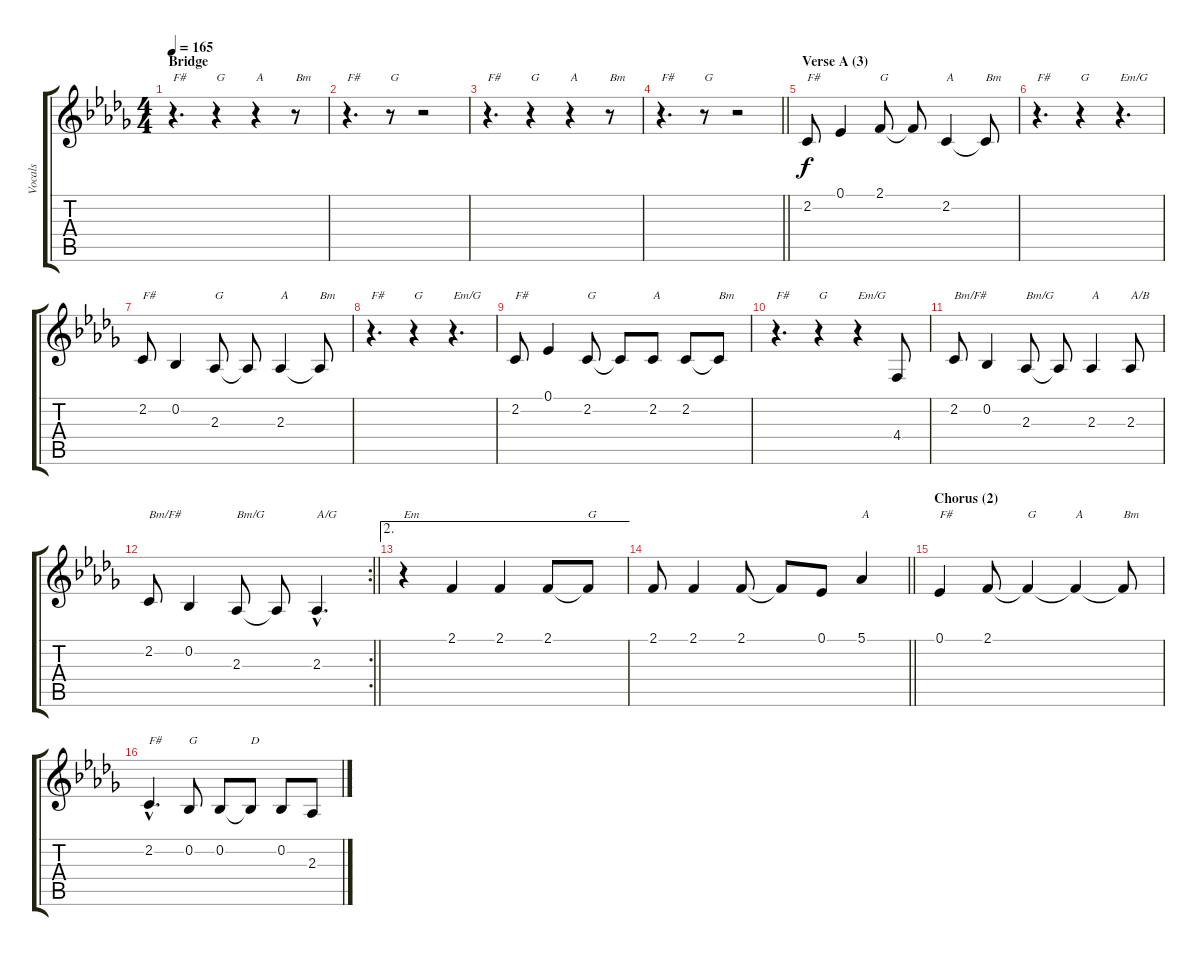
\track ("Vocals" "Vocals") {instrument sopranosax}
\staff {score tabs}
\tuning (Eb4 Bb3 Gb3 Db3 Ab2 Eb2) {hide}
\ts (4 4)
\section ("" "Bridge")
\tempo 165
\clef g2
\ks bbminor
r.4{d txt "F#" dy f} r.4{txt "G"} r.4{txt "A"} r.8{txt "Bm"} |
r.4{d txt "F#"} r.8{txt "G"} r.2 |
r.4{d txt "F#"} r.4{txt "G"} r.4{txt "A"} r.8{txt "Bm"} |
\barLineRight lightlight
r.4{d txt "F#"} r.8{txt "G"} r.2 |
\section ("" "Verse A (3)")
2.2.8{txt "F#"} 0.1.4 2.1.8{txt "G"} 2.1{t}.8 2.2.4{txt "A"} 2.2{t}.8{txt "Bm"} |
r.4{d txt "F#"} r.4{txt "G"} r.4{d txt "Em/G"} |
2.2.8{txt "F#"} 0.2.4 2.3.8{txt "G"} 2.3{t}.8 2.3.4{txt "A"} 2.3{t}.8{txt "Bm"} |
r.4{d txt "F#"} r.4{txt "G"} r.4{d txt "Em/G"} |
2.2.8{txt "F#"} 0.1.4 2.2.8{txt "G"} 2.2{t}.8 2.2.8{txt "A"} 2.2.8 2.2{t}.8{txt "Bm"} |
r.4{d txt "F#"} r.4{txt "G"} r.4{txt "Em/G"} 4.4.8 |
2.2.8{txt "Bm/F#"} 0.2.4 2.3.8{txt "Bm/G"} 2.3{t}.8 2.3.4{txt "A"} 2.3.8{txt "A/B"} |
\rc 2
\barLineRight lightlight
2.2.8{txt "Bm/F#"} 0.2.4 2.3.8{txt "Bm/G"} 2.3{t}.8 2.3{hac}.4{d txt "A/G"} |
\ae 2
r.4{txt "Em"} 2.1.4 2.1.4 2.1.8 2.1{t}.8{txt "G"} |
\barLineRight lightlight
2.1.8 2.1.4 2.1.8 2.1{t}.8 0.1.8 5.1.4{txt "A"} |
\section ("" "Chorus (2)")
0.1.4{txt "F#"} 2.1.8 2.1{t}.4{txt "G"} 2.1{t}.4{txt "A"} 2.1{t}.8{txt "Bm"} |
2.2{hac}.4{d txt "F#"} 0.2.8{txt "G"} 0.2.8 0.2{t}.8{txt "D"} 0.2.8 2.3.8
